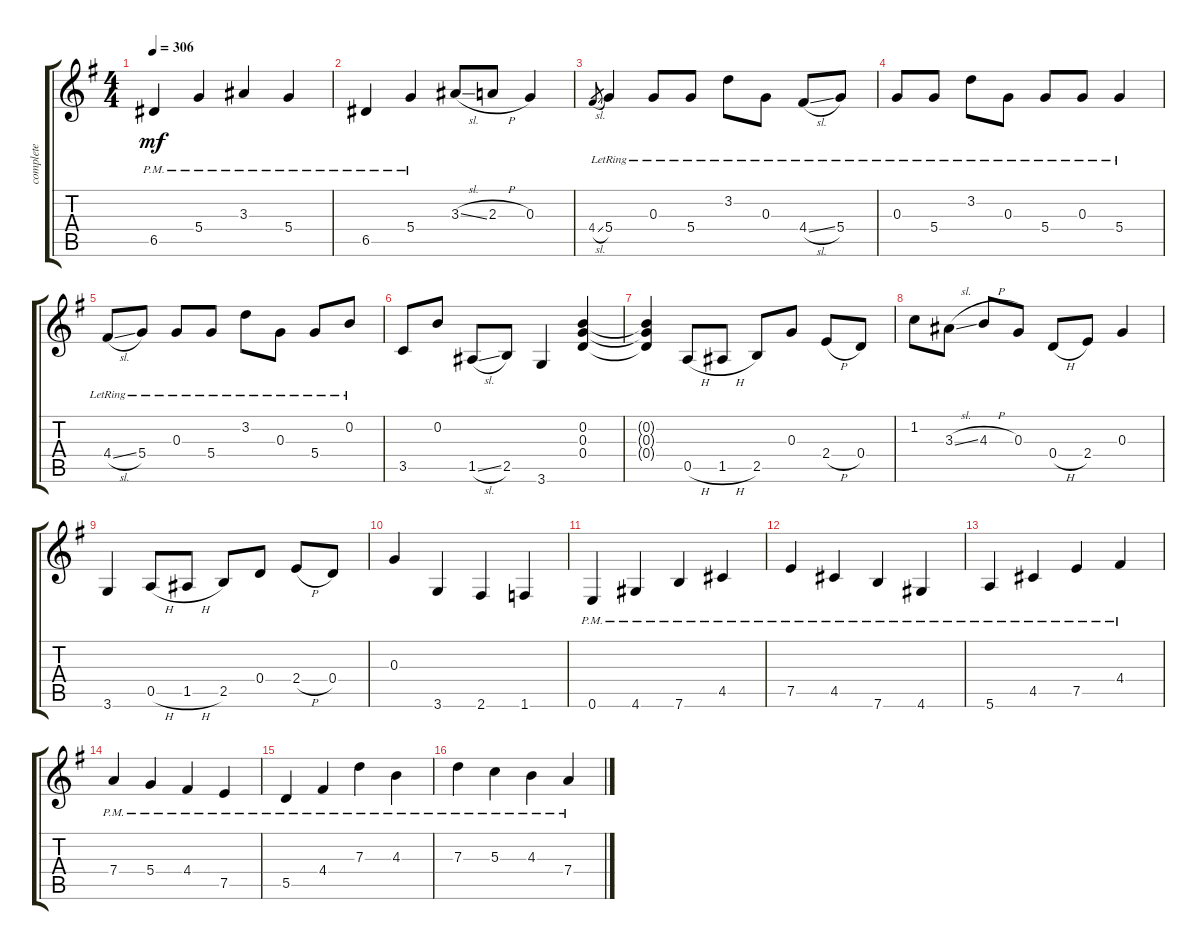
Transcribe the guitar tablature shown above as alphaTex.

\track ("complete" "complete") {instrument electricguitarclean}
\staff {score tabs}
\tuning (E4 B3 G3 D3 A2 E2) {hide}
\ts (4 4)
\tempo 306
\clef g2
\ks g
6.5{pm}.4{dy mf} 5.4{pm}.4 3.3{pm}.4 5.4{pm}.4 |
6.5{pm}.4 5.4{pm}.4 3.3{sl}.8 2.3{h}.8 0.3.4 |
4.4{sl}.8{gr} 5.4{lr}.4 0.3{lr}.8 5.4{lr}.8 3.2{lr}.8 0.3{lr}.8 4.4{sl lr}.8 5.4{lr}.8 |
0.3{lr}.8 5.4{lr}.8 3.2{lr}.8 0.3{lr}.8 5.4{lr}.8 0.3{lr}.8 5.4{lr}.4 |
4.4{sl lr}.8 5.4{lr}.8 0.3{lr}.8 5.4{lr}.8 3.2{lr}.8 0.3{lr}.8 5.4{lr}.8 0.2{lr}.8 |
3.5.8 0.2.8 1.5{sl}.8 2.5.8 3.6.4 (0.2 0.3 0.4).4 |
(0.2{t} 0.3{t} 0.4{t}).4 0.5{h}.8 1.5{h}.8 2.5.8 0.3.8 2.4{h}.8 0.4.8 |
1.2.8 3.3{sl}.8 4.3{h}.8 0.3.8 0.4{h}.8 2.4.8 0.3.4 |
3.6.4 0.5{h}.8 1.5{h}.8 2.5.8 0.4.8 2.4{h}.8 0.4.8 |
0.3.4 3.6.4 2.6.4 1.6.4 |
0.6{pm}.4 4.6{pm}.4 7.6{pm}.4 4.5{pm}.4 |
7.5{pm}.4 4.5{pm}.4 7.6{pm}.4 4.6{pm}.4 |
5.6{pm}.4 4.5{pm}.4 7.5{pm}.4 4.4{pm}.4 |
7.4{pm}.4 5.4{pm}.4 4.4{pm}.4 7.5{pm}.4 |
5.5{pm}.4 4.4{pm}.4 7.3{pm}.4 4.3{pm}.4 |
7.3{pm}.4 5.3{pm}.4 4.3{pm}.4 7.4{pm}.4
